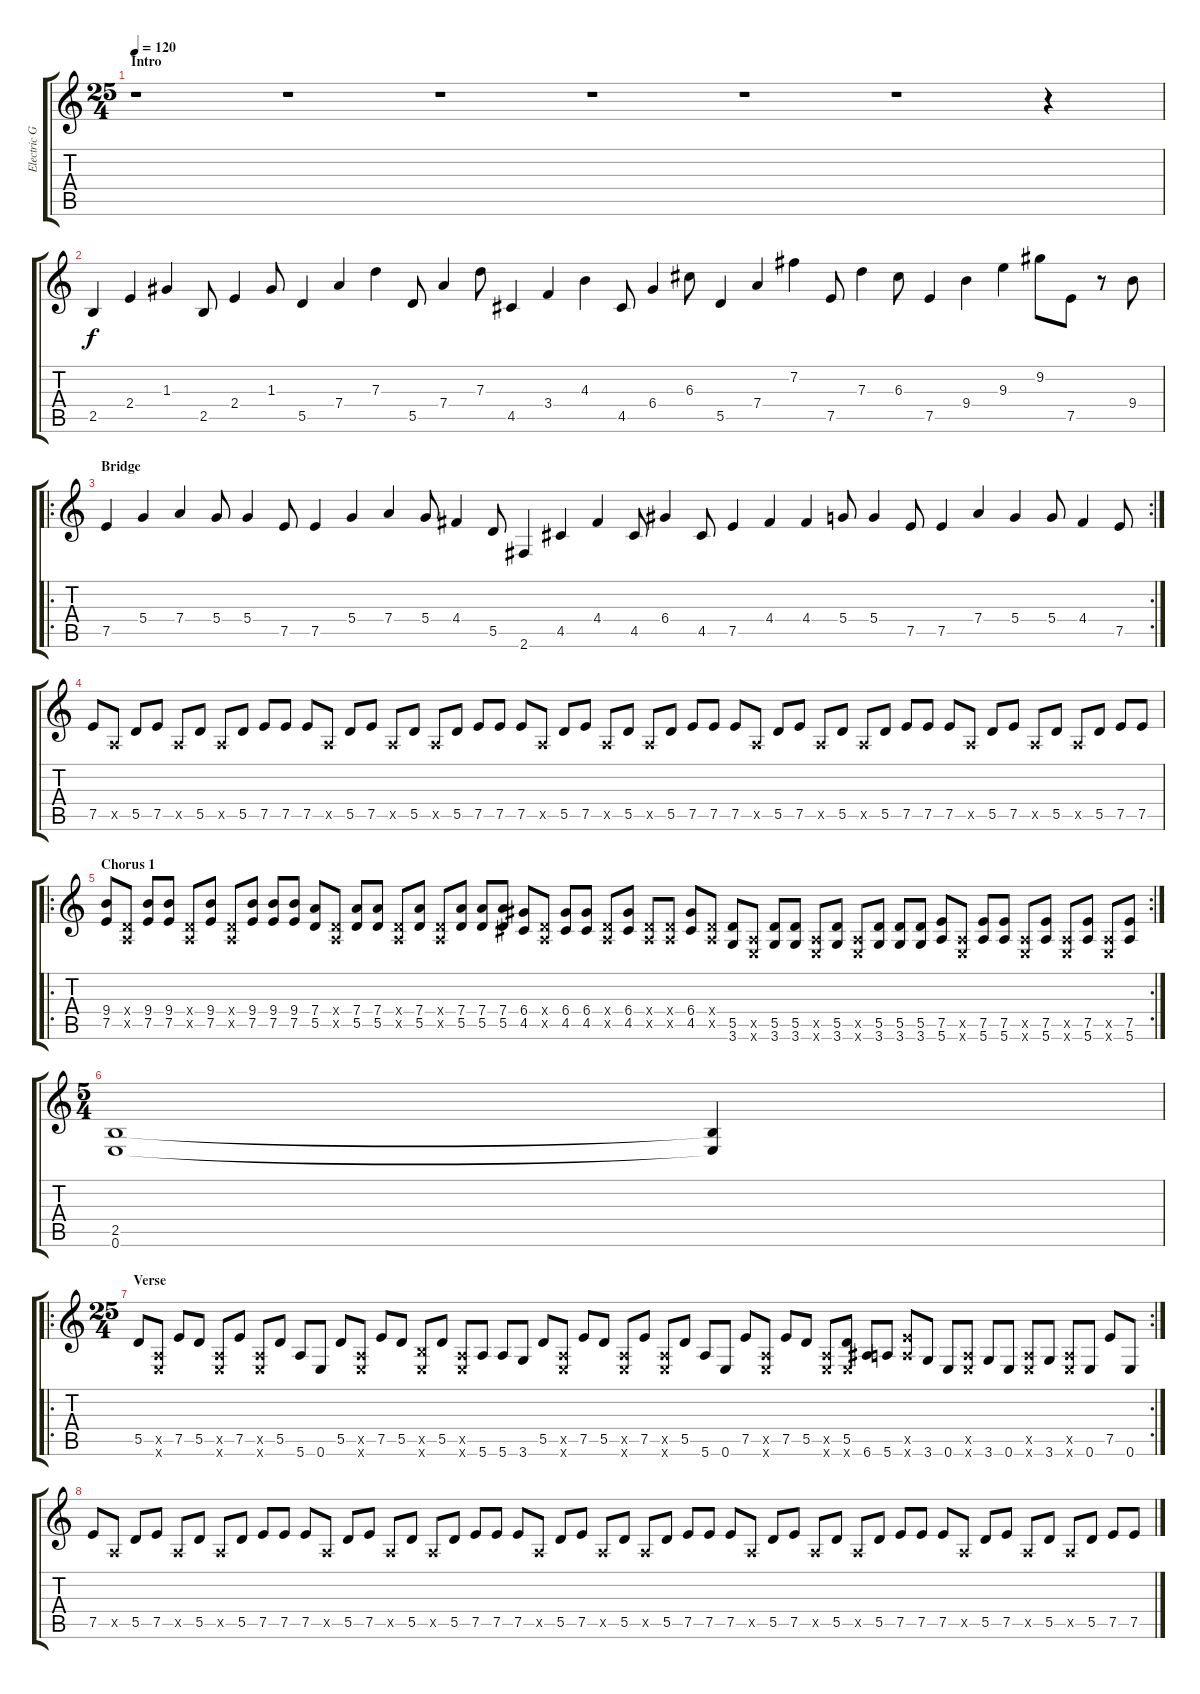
\track ("Electric Guitar" "Electric G") {instrument distortionguitar}
\staff {score tabs}
\tuning (E4 B3 G3 D3 A2 E2) {hide}
\ts (25 4)
\section ("" "Intro")
\tempo 120
\clef g2
\ks c
r.1{dy f instrument distortionguitar} r.1 r.1 r.1 r.1 r.1 r.4 |
2.5.4 2.4.4 1.3.4 2.5.8 2.4.4 1.3.8 5.5.4 7.4.4 7.3.4 5.5.8 7.4.4 7.3.8 4.5.4 3.4.4 4.3.4 4.5.8 6.4.4 6.3.8 5.5.4 7.4.4 7.2.4 7.5.8 7.3.4 6.3.8 7.5.4 9.4.4 9.3.4 9.2.8 7.5.8 r.8 9.4.8 |
\ro
\rc 2
\section ("" "Bridge")
7.5.4 5.4.4 7.4.4 5.4.8 5.4.4 7.5.8 7.5.4 5.4.4 7.4.4 5.4.8 4.4.4 5.5.8 2.6.4 4.5.4 4.4.4 4.5.8 6.4.4 4.5.8 7.5.4 4.4.4 4.4.4 5.4.8 5.4.4 7.5.8 7.5.4 7.4.4 5.4.4 5.4.8 4.4.4 7.5.8 |
7.5.8 0.5{x}.8 5.5.8 7.5.8 0.5{x}.8 5.5.8 0.5{x}.8 5.5.8 7.5.8 7.5.8 7.5.8 0.5{x}.8 5.5.8 7.5.8 0.5{x}.8 5.5.8 0.5{x}.8 5.5.8 7.5.8 7.5.8 7.5.8 0.5{x}.8 5.5.8 7.5.8 0.5{x}.8 5.5.8 0.5{x}.8 5.5.8 7.5.8 7.5.8 7.5.8 0.5{x}.8 5.5.8 7.5.8 0.5{x}.8 5.5.8 0.5{x}.8 5.5.8 7.5.8 7.5.8 7.5.8 0.5{x}.8 5.5.8 7.5.8 0.5{x}.8 5.5.8 0.5{x}.8 5.5.8 7.5.8 7.5.8 |
\ro
\rc 2
\section ("" "Chorus 1")
(9.4 7.5).8 (0.4{x} 0.5{x}).8 (9.4 7.5).8 (9.4 7.5).8 (0.4{x} 0.5{x}).8 (9.4 7.5).8 (0.4{x} 0.5{x}).8 (9.4 7.5).8 (9.4 7.5).8 (9.4 7.5).8 (7.4 5.5).8 (0.4{x} 0.5{x}).8 (7.4 5.5).8 (7.4 5.5).8 (0.4{x} 0.5{x}).8 (7.4 5.5).8 (0.4{x} 0.5{x}).8 (7.4 5.5).8 (7.4 5.5).8 (7.4 5.5).8 (6.4 4.5).8 (0.4{x} 0.5{x}).8 (6.4 4.5).8 (6.4 4.5).8 (0.4{x} 0.5{x}).8 (6.4 4.5).8 (0.4{x} 0.5{x}).8 (0.4{x} 0.5{x}).8 (6.4 4.5).8 (0.4{x} 0.5{x}).8 (5.5 3.6).8 (0.5{x} 0.6{x}).8 (5.5 3.6).8 (5.5 3.6).8 (0.5{x} 0.6{x}).8 (5.5 3.6).8 (0.5{x} 0.6{x}).8 (5.5 3.6).8 (5.5 3.6).8 (5.5 3.6).8 (7.5 5.6).8 (0.5{x} 0.6{x}).8 (7.5 5.6).8 (7.5 5.6).8 (0.5{x} 0.6{x}).8 (7.5 5.6).8 (0.5{x} 0.6{x}).8 (7.5 5.6).8 (0.5{x} 0.6{x}).8 (7.5 5.6).8 |
\ts (5 4)
(2.5 0.6).1 (2.5{t} 0.6{t}).4 |
\ro
\rc 2
\ts (25 4)
\section ("" "Verse")
5.5.8 (0.5{x} 0.6{x}).8 7.5.8 5.5.8 (0.5{x} 0.6{x}).8 7.5.8 (0.5{x} 0.6{x}).8 5.5.8 5.6.8 0.6.8 5.5.8 (0.5{x} 0.6{x}).8 7.5.8 5.5.8 (2.5{x} 0.6{x}).8 5.5.8 (0.5{x} 0.6{x}).8 5.6.8 5.6.8 3.6.8 5.5.8 (0.5{x} 0.6{x}).8 7.5.8 5.5.8 (0.5{x} 0.6{x}).8 7.5.8 (0.5{x} 0.6{x}).8 5.5.8 5.6.8 0.6.8 7.5.8 (0.5{x} 0.6{x}).8 7.5.8 5.5.8 (0.5{x} 0.6{x}).8 (5.5 0.6{x}).8 6.6.8 5.6.8 (7.5{x} 5.6{x}).8 3.6.8 0.6.8 (0.5{x} 0.6{x}).8 3.6.8 0.6.8 (0.5{x} 0.6{x}).8 3.6.8 (0.5{x} 0.6{x}).8 0.6.8 7.5.8 0.6.8 |
7.5.8 0.5{x}.8 5.5.8 7.5.8 0.5{x}.8 5.5.8 0.5{x}.8 5.5.8 7.5.8 7.5.8 7.5.8 0.5{x}.8 5.5.8 7.5.8 0.5{x}.8 5.5.8 0.5{x}.8 5.5.8 7.5.8 7.5.8 7.5.8 0.5{x}.8 5.5.8 7.5.8 0.5{x}.8 5.5.8 0.5{x}.8 5.5.8 7.5.8 7.5.8 7.5.8 0.5{x}.8 5.5.8 7.5.8 0.5{x}.8 5.5.8 0.5{x}.8 5.5.8 7.5.8 7.5.8 7.5.8 0.5{x}.8 5.5.8 7.5.8 0.5{x}.8 5.5.8 0.5{x}.8 5.5.8 7.5.8 7.5.8
